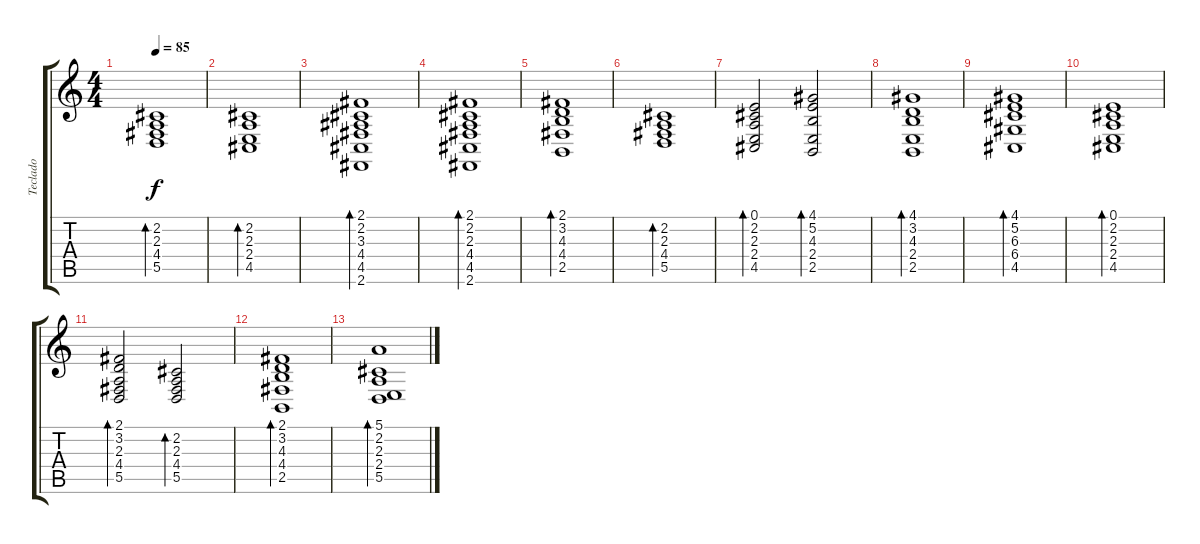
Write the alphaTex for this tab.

\track ("Teclado" "Teclado") {instrument pad1newage}
\staff {score tabs}
\tuning (E4 B3 G3 D3 A2 E2) {hide}
\ts (4 4)
\tempo 85
\clef g2
\ks c
(2.2 2.3 4.4 5.5).1{bd 60 dy f} |
(2.2 2.3 2.4 4.5).1{bd 60} |
(2.1 2.2 3.3 4.4 4.5 2.6).1{bd 60} |
(2.1 2.2 2.3 4.4 4.5 2.6).1{bd 60} |
(2.1 3.2 4.3 4.4 2.5).1{bd 120} |
(2.2 2.3 4.4 5.5).1{bd 60} |
(0.1 2.2 2.3 2.4 4.5).2{bd 120} (4.1 5.2 4.3 2.4 2.5).2{bd 120} |
(4.1 3.2 4.3 2.4 2.5).1{bd 120} |
(4.1 5.2 6.3 6.4 4.5).1{bd 60} |
(0.1 2.2 2.3 2.4 4.5).1{bd 60} |
(2.1 3.2 2.3 4.4 5.5).2{bd 60} (2.2 2.3 4.4 5.5).2{bd 60} |
(2.1 3.2 4.3 4.4 2.5).1{bd 60} |
(5.1 2.2 2.3 2.4 5.5).1{bd 60}
